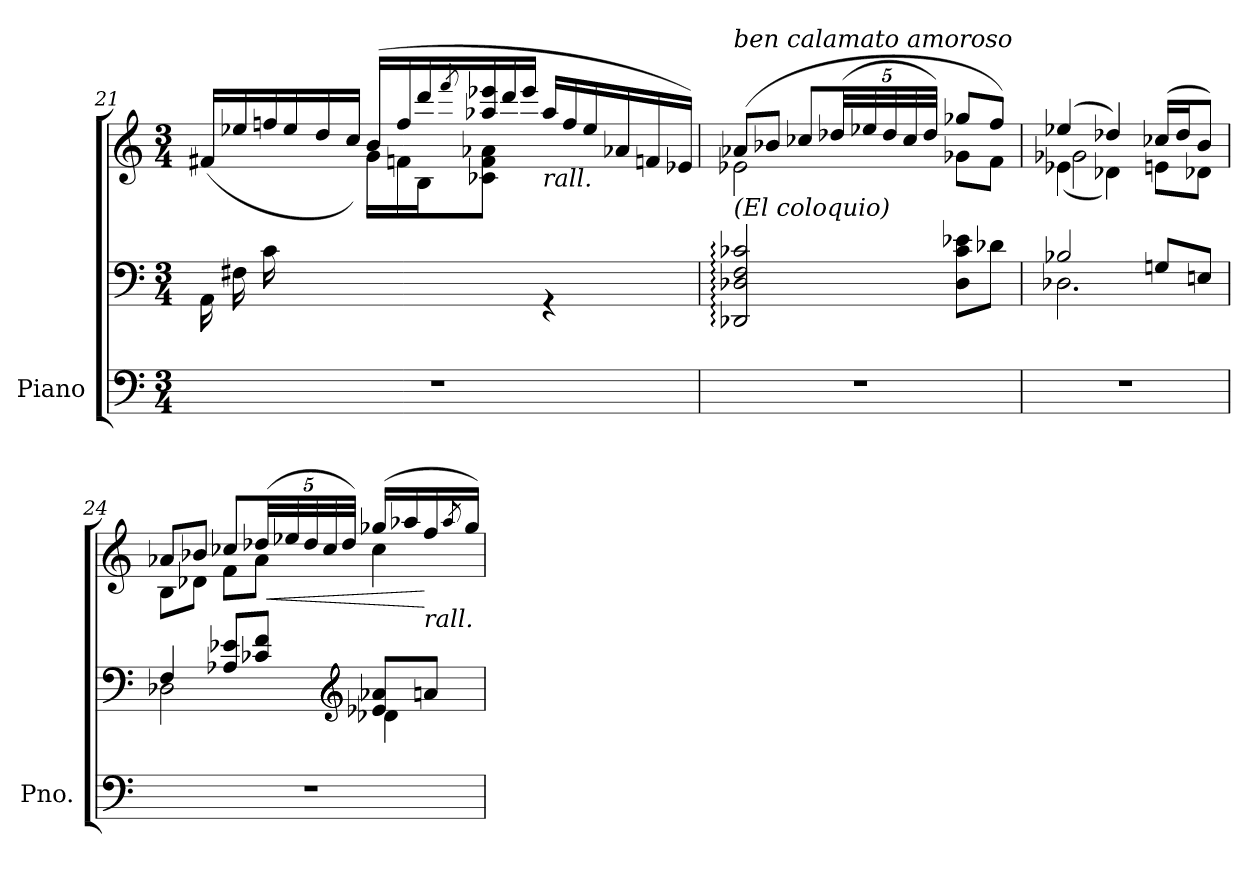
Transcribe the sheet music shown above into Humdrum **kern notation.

**kern	**kern	**kern	**dynam
*part1	*part1	*part1	*part1
*staff3	*staff2	*staff1	*staff1/2/3
*I"Piano	*	*	*
*I'Pno.	*	*	*
*clefF4	*clefF4	*clefG2	*
*k[]	*k[]	*k[]	*
*M3/4	*M3/4	*M3/4	*
*	*Xtuplet	*Xtuplet	*
=21	=21	=21	=21
*	*	*^	*
2.r	(24AA\LL	(>24f#X/LL	8ryy	.
.	24F#X\	24ee-X/	.	.
.	24c\	24ffn/	.	.
.	4.ryy	24ee-/	24d\	.
.	.	24dd/	24e-X\	.
.	.	24cc/JJ)	24f\JJ)	.
.	.	(>24b/LL	24g\LL	.
.	.	24ff/	24fn\	.
.	.	24ddd/	24B\J	.
.	.	8qfff/	.	.
.	.	24aa-X/ 24eee-X/	8c-X\ 8f\ 8a-X\J	.
.	.	24ddd/	.	.
.	.	24eee-/JJ	.	.
!	!	!LO:TX:b:i:t=rall.	!	!
.	4rGG	24aa-/LL	4ryy	.
.	.	24ff/	.	.
.	.	24ee-/	.	.
.	.	24a-X/	.	.
.	.	24fn/	.	.
.	.	24e-X/JJ)	.	.
!!LO:LB:g=z	!!
=22	=22	=22	=22	=22
!	!	!LO:TX:b:i:t=(El coloquio)	!	!
!	!	!LO:TX:a:i:t=ben calamato amoroso	!	!
2.r	2DD-X/: 2D-X/: 2F/: 2c-X/:	(8a-X/L	2e-X\	.
.	.	8b-X/J	.	.
.	.	8cc-X/L	.	.
*	*	*tuplet	*	*
*	*	*Xbrackettup	*	*
.	.	(40dd-X/LL	.	.
.	.	40ee-X/	.	.
.	.	40dd-/	.	.
.	.	40cc-/	.	.
.	.	40dd-/JJJ)	.	.
.	8D-\ 8c-\ 8e-X\L	8gg-X/L	8g-X\L	.
.	8d-X\J	8ff/J)	8f\J	.
=23	=23	=23	=23	=23
*	*^	*	*^	*
2.r	2B-X/	2.D-X\	(4ee-X/	(4e-X\	2g-X\	.
.	.	.	4dd-X/)	4d-X\)	.	.
.	8Gn/L	.	(16cc-X/LL	8en\L	4ryy	.
.	.	.	16dd-/J	.	.	.
.	8En/J	.	8b/J)	8d-X\J	.	.
*	*	*	*	*v	*v	*
=24	=24	=24	=24	=24	=24
2.r	4F/	2D-X\	8a-X/L	8B\L	.
.	.	.	8b-X/J	8d-X\J	.
.	8A-X/ 8e-X/L	.	8cc-X/L	8f\L	.
.	8c-X/ 8f/J	.	(40dd-X/LL	8a-\J	.
!	!	!	!	!	!LO:HP:b
.	.	.	40ee-X/	.	<
.	.	.	40dd-/	.	.
.	.	.	40cc-/	.	.
.	.	.	40dd-/JJJ)	.	.
*	*clefG2	*	*	*	*
.	8e-X/ 8a-X/L	4d-X\	(16gg-X/LL	4cc-\	.
.	.	.	16aa-X/	.	.
!	!	!	!LO:TX:b:i:t=rall.	!	!
.	8an/J	.	16ff/	.	[
.	.	.	8qaa-/	.	.
.	.	.	16gg-/JJ)	.	.
*	*v	*v	*	*	*
*	*	*v	*v	*
=	=	=	=
*-	*-	*-	*-
